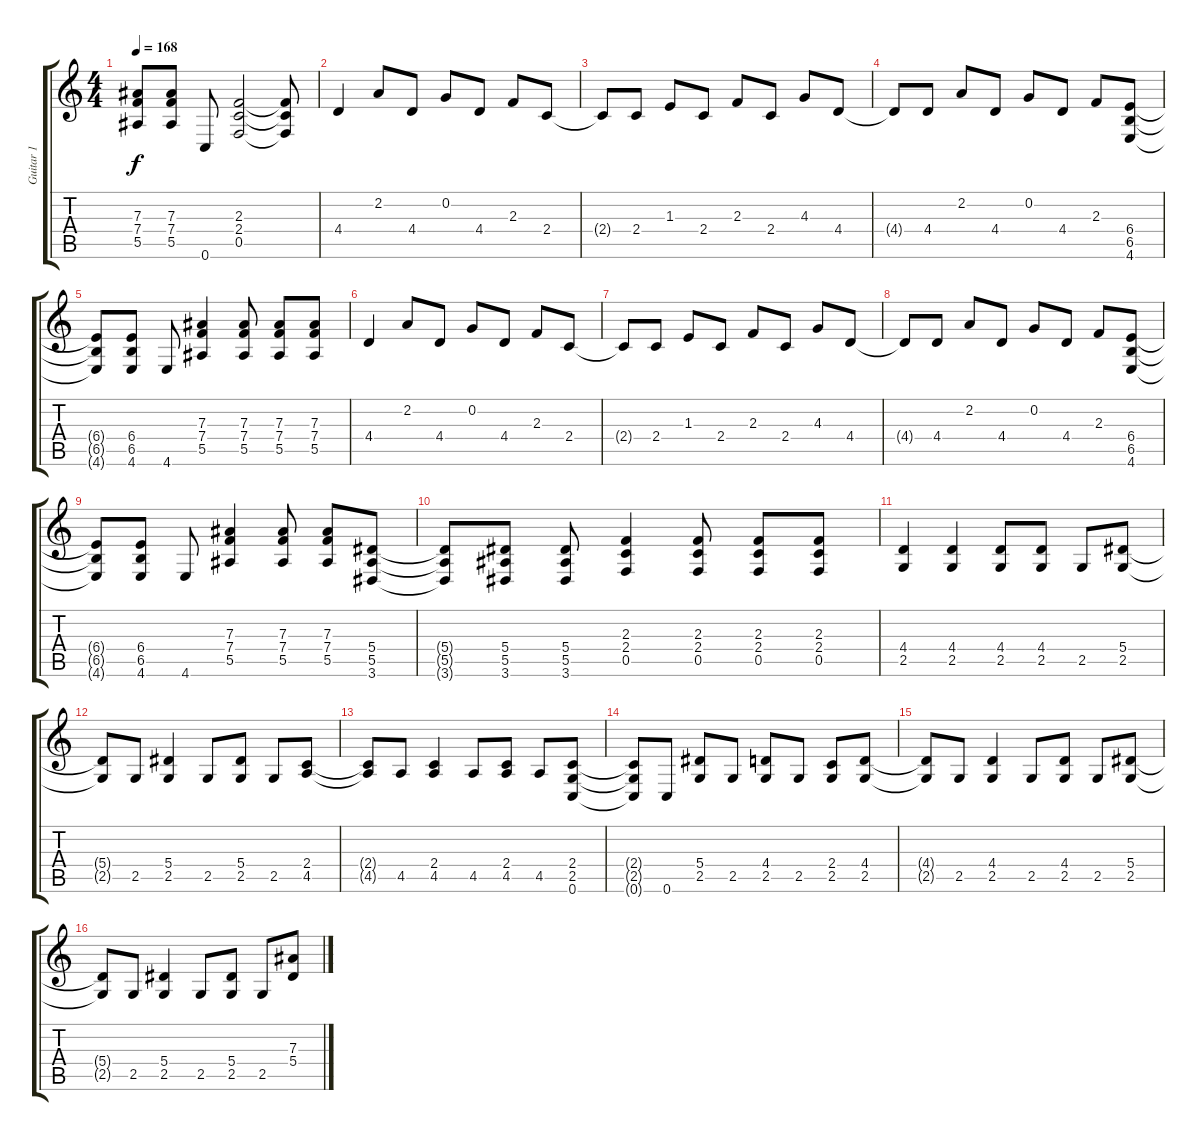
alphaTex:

\track ("Guitar 1" "Guitar 1") {instrument distortionguitar}
\staff {score tabs}
\tuning (C4 G3 Eb3 Bb2 F2 C2) {hide}
\ts (4 4)
\tempo 168
\clef g2
\ks c
(7.3{t} 7.4{t} 5.5{t}).8{dy f} (7.3 7.4 5.5).8 0.6.8 (2.3 2.4 0.5).2 (2.3{t} 2.4{t} 0.5{t}).8 |
4.4.4 2.2.8 4.4.8 0.2.8 4.4.8 2.3.8 2.4.8 |
2.4{t}.8 2.4.8 1.3.8 2.4.8 2.3.8 2.4.8 4.3.8 4.4.8 |
4.4{t}.8 4.4.8 2.2.8 4.4.8 0.2.8 4.4.8 2.3.8 (6.4 6.5 4.6).8 |
(6.4{t} 6.5{t} 4.6{t}).8 (6.4 6.5 4.6).8 4.6.8 (7.3 7.4 5.5).4 (7.3 7.4 5.5).8 (7.3 7.4 5.5).8 (7.3 7.4 5.5).8 |
4.4.4 2.2.8 4.4.8 0.2.8 4.4.8 2.3.8 2.4.8 |
2.4{t}.8 2.4.8 1.3.8 2.4.8 2.3.8 2.4.8 4.3.8 4.4.8 |
4.4{t}.8 4.4.8 2.2.8 4.4.8 0.2.8 4.4.8 2.3.8 (6.4 6.5 4.6).8 |
(6.4{t} 6.5{t} 4.6{t}).8 (6.4 6.5 4.6).8 4.6.8 (7.3 7.4 5.5).4 (7.3 7.4 5.5).8 (7.3 7.4 5.5).8 (5.4 5.5 3.6).8 |
(5.4{t} 5.5{t} 3.6{t}).8 (5.4 5.5 3.6).8 (5.4 5.5 3.6).8 (2.3 2.4 0.5).4 (2.3 2.4 0.5).8 (2.3 2.4 0.5).8 (2.3 2.4 0.5).8 |
(4.4 2.5).4 (4.4 2.5).4 (4.4 2.5).8 (4.4 2.5).8 2.5.8 (5.4 2.5).8 |
(5.4{t} 2.5{t}).8 2.5.8 (5.4 2.5).4 2.5.8 (5.4 2.5).8 2.5.8 (2.4 4.5).8 |
(2.4{t} 4.5{t}).8 4.5.8 (2.4 4.5).4 4.5.8 (2.4 4.5).8 4.5.8 (2.4 2.5 0.6).8 |
(2.4{t} 2.5{t} 0.6{t}).8 0.6.8 (5.4 2.5).8 2.5.8 (4.4 2.5).8 2.5.8 (2.4 2.5).8 (4.4 2.5).8 |
(4.4{t} 2.5{t}).8 2.5.8 (4.4 2.5).4 2.5.8 (4.4 2.5).8 2.5.8 (5.4 2.5).8 |
(5.4{t} 2.5{t}).8 2.5.8 (5.4 2.5).4 2.5.8 (5.4 2.5).8 2.5.8 (7.3 5.4).8
